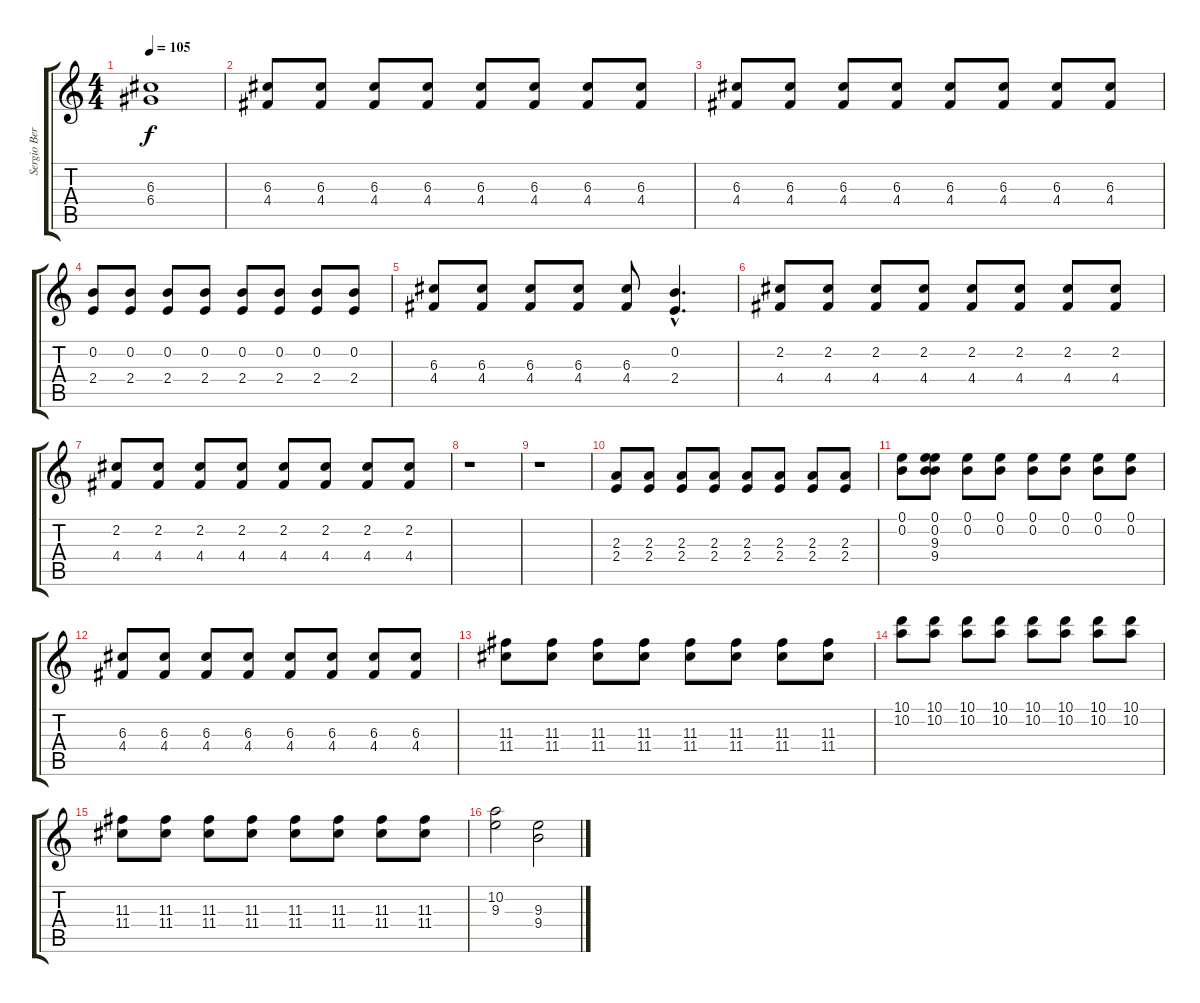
\track ("Sergio Berdichevsky" "Sergio Ber") {instrument overdrivenguitar}
\staff {score tabs}
\tuning (E4 B3 G3 D3 A2 E2) {hide}
\ts (4 4)
\tempo 105
\clef g2
\ks c
(6.3 6.4).1{dy f} |
(6.3 4.4).8 (6.3 4.4).8 (6.3 4.4).8 (6.3 4.4).8 (6.3 4.4).8 (6.3 4.4).8 (6.3 4.4).8 (6.3 4.4).8 |
(6.3 4.4).8 (6.3 4.4).8 (6.3 4.4).8 (6.3 4.4).8 (6.3 4.4).8 (6.3 4.4).8 (6.3 4.4).8 (6.3 4.4).8 |
(0.2 2.4).8 (0.2 2.4).8 (0.2 2.4).8 (0.2 2.4).8 (0.2 2.4).8 (0.2 2.4).8 (0.2 2.4).8 (0.2 2.4).8 |
(6.3 4.4).8 (6.3 4.4).8 (6.3 4.4).8 (6.3 4.4).8 (6.3 4.4).8 (0.2{hac} 2.4{hac}).4{d} |
(2.2 4.4).8 (2.2 4.4).8 (2.2 4.4).8 (2.2 4.4).8 (2.2 4.4).8 (2.2 4.4).8 (2.2 4.4).8 (2.2 4.4).8 |
(2.2 4.4).8 (2.2 4.4).8 (2.2 4.4).8 (2.2 4.4).8 (2.2 4.4).8 (2.2 4.4).8 (2.2 4.4).8 (2.2 4.4).8 |
r.1 |
r.1 |
(2.3 2.4).8 (2.3 2.4).8 (2.3 2.4).8 (2.3 2.4).8 (2.3 2.4).8 (2.3 2.4).8 (2.3 2.4).8 (2.3 2.4).8 |
(0.1 0.2).8 (0.1 0.2 9.3 9.4).8 (0.1 0.2).8 (0.1 0.2).8 (0.1 0.2).8 (0.1 0.2).8 (0.1 0.2).8 (0.1 0.2).8 |
(6.3 4.4).8 (6.3 4.4).8 (6.3 4.4).8 (6.3 4.4).8 (6.3 4.4).8 (6.3 4.4).8 (6.3 4.4).8 (6.3 4.4).8 |
(11.3 11.4).8 (11.3 11.4).8 (11.3 11.4).8 (11.3 11.4).8 (11.3 11.4).8 (11.3 11.4).8 (11.3 11.4).8 (11.3 11.4).8 |
(10.1 10.2).8 (10.1 10.2).8 (10.1 10.2).8 (10.1 10.2).8 (10.1 10.2).8 (10.1 10.2).8 (10.1 10.2).8 (10.1 10.2).8 |
(11.3 11.4).8 (11.3 11.4).8 (11.3 11.4).8 (11.3 11.4).8 (11.3 11.4).8 (11.3 11.4).8 (11.3 11.4).8 (11.3 11.4).8 |
(10.2 9.3).2 (9.3 9.4).2
